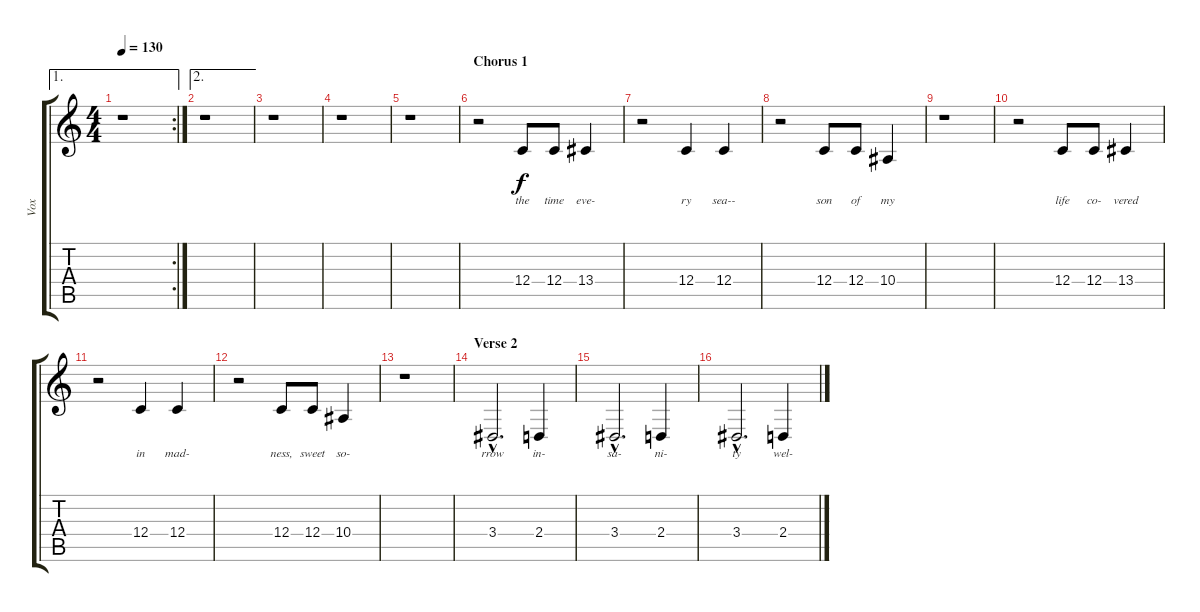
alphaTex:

\track ("Vox" "Vox") {instrument lead6voice}
\staff {score tabs}
\tuning (D4 A3 F3 C3 G2 C2) {hide}
\ae 1
\rc 2
\ts (4 4)
\tempo 130
\clef g2
\ks c
r.1{dy f} |
\ae 2
r.1 |
r.1 |
r.1 |
r.1 |
\section ("" "Chorus 1")
r.2 12.4.8{lyrics (0 "the") lyrics (1 "") lyrics (2 "") lyrics (3 "") lyrics (4 "")} 12.4.8{lyrics (0 "time") lyrics (1 "") lyrics (2 "") lyrics (3 "") lyrics (4 "")} 13.4.4{lyrics (0 "eve-") lyrics (1 "") lyrics (2 "") lyrics (3 "") lyrics (4 "")} |
r.2 12.4.4{lyrics (0 "ry") lyrics (1 "") lyrics (2 "") lyrics (3 "") lyrics (4 "")} 12.4.4{lyrics (0 "sea--") lyrics (1 "") lyrics (2 "") lyrics (3 "") lyrics (4 "")} |
r.2 12.4.8{lyrics (0 "son") lyrics (1 "") lyrics (2 "") lyrics (3 "") lyrics (4 "")} 12.4.8{lyrics (0 "of") lyrics (1 "") lyrics (2 "") lyrics (3 "") lyrics (4 "")} 10.4.4{lyrics (0 "my") lyrics (1 "") lyrics (2 "") lyrics (3 "") lyrics (4 "")} |
r.1 |
r.2 12.4.8{lyrics (0 "life") lyrics (1 "") lyrics (2 "") lyrics (3 "") lyrics (4 "")} 12.4.8{lyrics (0 "co-") lyrics (1 "") lyrics (2 "") lyrics (3 "") lyrics (4 "")} 13.4.4{lyrics (0 "vered") lyrics (1 "") lyrics (2 "") lyrics (3 "") lyrics (4 "")} |
r.2 12.4.4{lyrics (0 "in") lyrics (1 "") lyrics (2 "") lyrics (3 "") lyrics (4 "")} 12.4.4{lyrics (0 "mad-") lyrics (1 "") lyrics (2 "") lyrics (3 "") lyrics (4 "")} |
r.2 12.4.8{lyrics (0 "ness,") lyrics (1 "") lyrics (2 "") lyrics (3 "") lyrics (4 "")} 12.4.8{lyrics (0 "sweet") lyrics (1 "") lyrics (2 "") lyrics (3 "") lyrics (4 "")} 10.4.4{lyrics (0 "so-") lyrics (1 "") lyrics (2 "") lyrics (3 "") lyrics (4 "")} |
r.1 |
\section ("" "Verse 2")
3.4{hac}.2{d lyrics (0 "rrow") lyrics (1 "") lyrics (2 "") lyrics (3 "") lyrics (4 "")} 2.4.4{lyrics (0 "in-") lyrics (1 "") lyrics (2 "") lyrics (3 "") lyrics (4 "")} |
3.4{hac}.2{d lyrics (0 "sa-") lyrics (1 "") lyrics (2 "") lyrics (3 "") lyrics (4 "")} 2.4.4{lyrics (0 "ni-") lyrics (1 "") lyrics (2 "") lyrics (3 "") lyrics (4 "")} |
3.4{hac}.2{d lyrics (0 "ty") lyrics (1 "") lyrics (2 "") lyrics (3 "") lyrics (4 "")} 2.4.4{lyrics (0 "wel-") lyrics (1 "") lyrics (2 "") lyrics (3 "") lyrics (4 "")}
